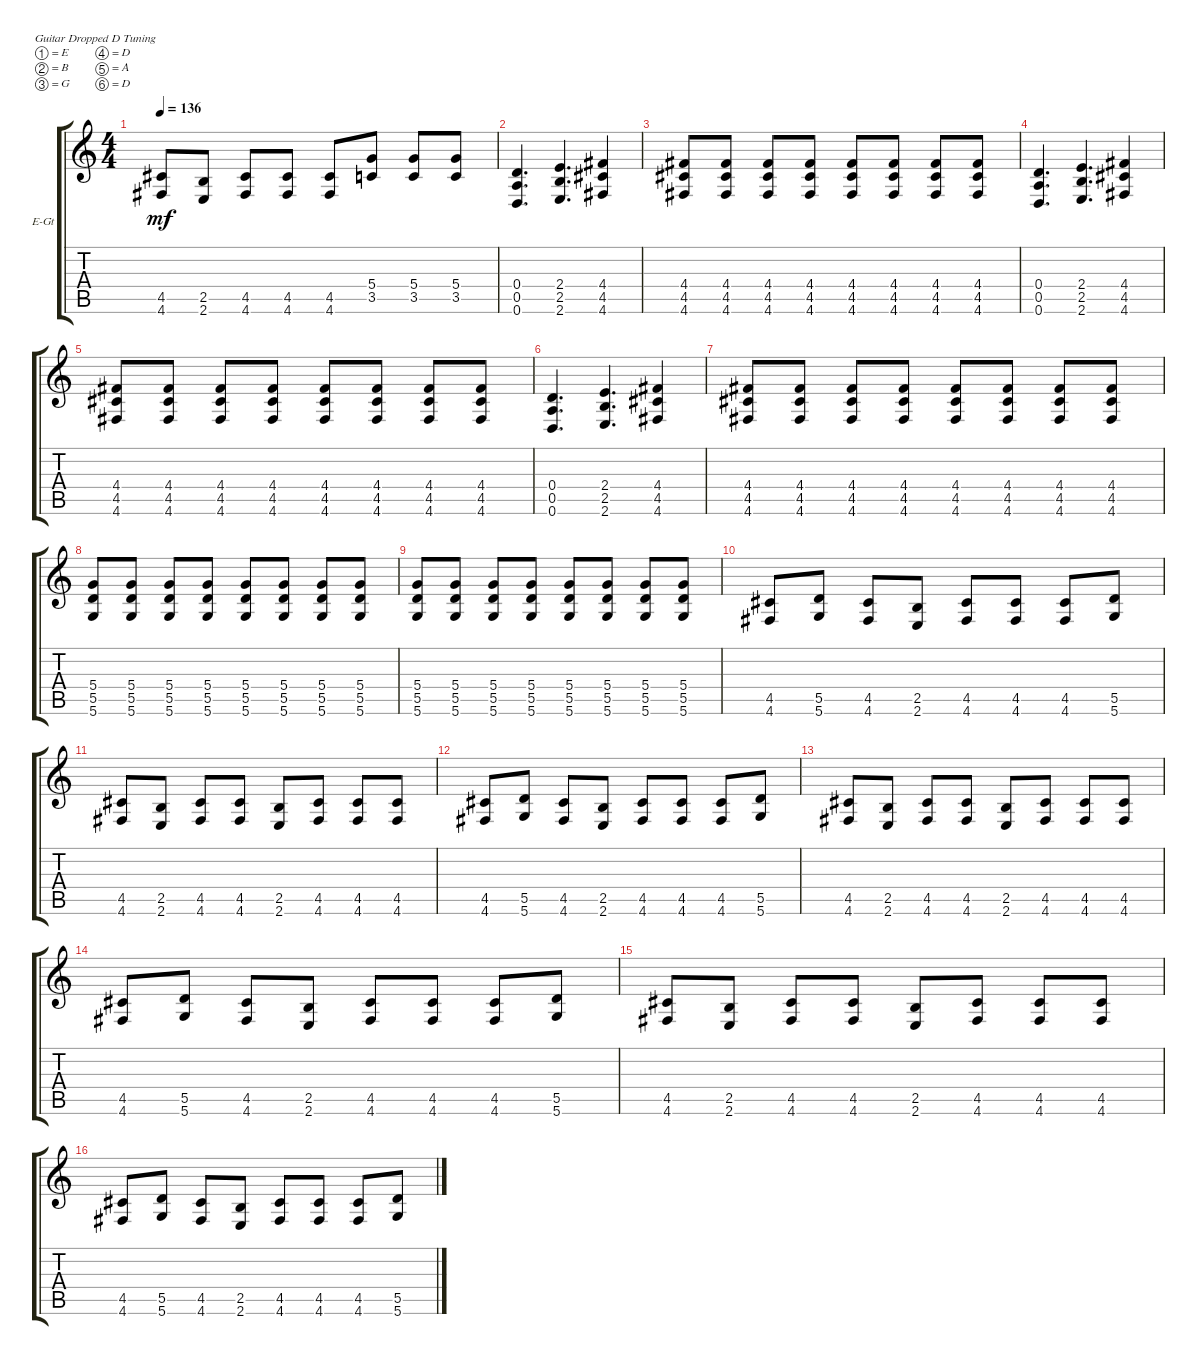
\defaultSystemsLayout 4
\bracketExtendMode groupsimilarinstruments
\firstSystemTrackNameOrientation horizontal
\otherSystemsTrackNameOrientation horizontal
\track ("Electric Guitar" "E-Gt") {instrument overdrivenguitar}
\staff {score tabs}
\tuning (E4 B3 G3 D3 A2 D2)
\ts (4 4)
\tempo 136
\clef g2
\ks c
(4.6 4.5).8{dy mf} (2.6 2.5).8 (4.6 4.5).8 (4.6 4.5).8 (4.6 4.5).8 (3.5 5.4).8 (3.5 5.4).8 (3.5 5.4).8 |
(0.6 0.5 0.4).4{d} (2.6 2.5 2.4).4{d} (4.6 4.5 4.4).4 |
(4.4 4.5 4.6).8 (4.6 4.5 4.4).8 (4.6 4.5 4.4).8 (4.6 4.5 4.4).8 (4.6 4.5 4.4).8 (4.6 4.5 4.4).8 (4.6 4.5 4.4).8 (4.6 4.5 4.4).8 |
(0.6 0.5 0.4).4{d} (2.6 2.5 2.4).4{d} (4.6 4.5 4.4).4 |
(4.4 4.5 4.6).8 (4.6 4.5 4.4).8 (4.6 4.5 4.4).8 (4.6 4.5 4.4).8 (4.6 4.5 4.4).8 (4.6 4.5 4.4).8 (4.6 4.5 4.4).8 (4.6 4.5 4.4).8 |
(0.6 0.5 0.4).4{d} (2.6 2.5 2.4).4{d} (4.6 4.5 4.4).4 |
(4.4 4.5 4.6).8 (4.6 4.5 4.4).8 (4.6 4.5 4.4).8 (4.6 4.5 4.4).8 (4.6 4.5 4.4).8 (4.6 4.5 4.4).8 (4.6 4.5 4.4).8 (4.6 4.5 4.4).8 |
(5.6 5.5 5.4).8 (5.4 5.5 5.6).8 (5.4 5.5 5.6).8 (5.4 5.5 5.6).8 (5.4 5.5 5.6).8 (5.4 5.5 5.6).8 (5.4 5.5 5.6).8 (5.4 5.5 5.6).8 |
(5.4 5.5 5.6).8 (5.4 5.5 5.6).8 (5.4 5.5 5.6).8 (5.4 5.5 5.6).8 (5.4 5.5 5.6).8 (5.4 5.5 5.6).8 (5.4 5.5 5.6).8 (5.4 5.5 5.6).8 |
(4.6 4.5).8 (5.6 5.5).8 (4.6 4.5).8 (2.6 2.5).8 (4.6 4.5).8 (4.6 4.5).8 (4.6 4.5).8 (5.6 5.5).8 |
(4.6 4.5).8 (2.6 2.5).8 (4.6 4.5).8 (4.6 4.5).8 (2.6 2.5).8 (4.6 4.5).8 (4.6 4.5).8 (4.6 4.5).8 |
(4.6 4.5).8 (5.6 5.5).8 (4.6 4.5).8 (2.6 2.5).8 (4.6 4.5).8 (4.6 4.5).8 (4.6 4.5).8 (5.6 5.5).8 |
(4.6 4.5).8 (2.6 2.5).8 (4.6 4.5).8 (4.6 4.5).8 (2.5 2.6).8 (4.6 4.5).8 (4.6 4.5).8 (4.6 4.5).8 |
(4.6 4.5).8 (5.6 5.5).8 (4.6 4.5).8 (2.6 2.5).8 (4.6 4.5).8 (4.6 4.5).8 (4.6 4.5).8 (5.6 5.5).8 |
(4.6 4.5).8 (2.6 2.5).8 (4.6 4.5).8 (4.6 4.5).8 (2.6 2.5).8 (4.6 4.5).8 (4.6 4.5).8 (4.6 4.5).8 |
(4.6 4.5).8 (5.6 5.5).8 (4.6 4.5).8 (2.6 2.5).8 (4.6 4.5).8 (4.6 4.5).8 (4.6 4.5).8 (5.6 5.5).8
